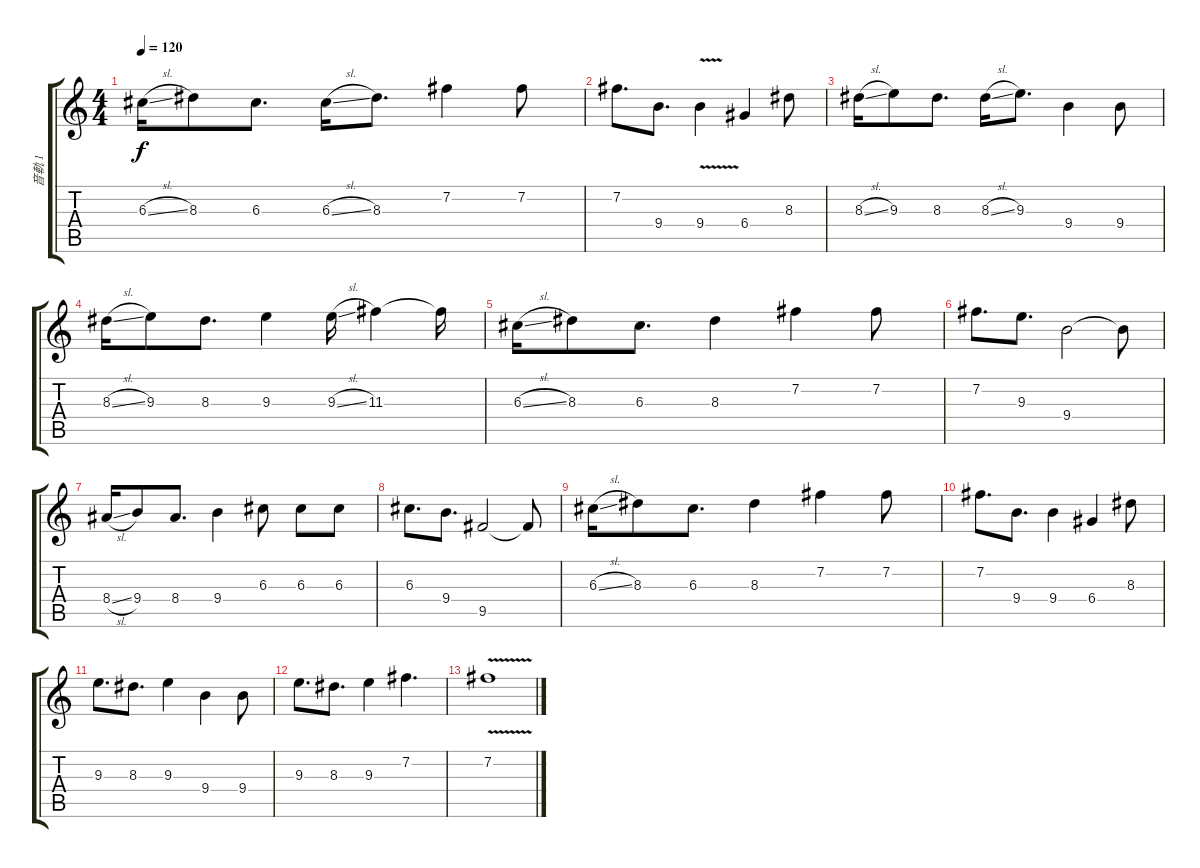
\track ("音軌 1" "音軌 1") {instrument overdrivenguitar}
\staff {score tabs}
\tuning (E4 B3 G3 D3 A2 E2) {hide}
\ts (4 4)
\tempo 120
\clef g2
\ks c
6.3{sl}.16{dy f} 8.3.8 6.3.8{d} 6.3{sl}.16 8.3.8{d} 7.2.4 7.2.8 |
7.2.8{d} 9.4.8{d} 9.4{v}.4 6.4.4 8.3.8 |
8.3{sl}.16 9.3.8 8.3.8{d} 8.3{sl}.16 9.3.8{d} 9.4.4 9.4.8 |
8.3{sl}.16 9.3.8 8.3.8{d} 9.3.4 9.3{sl}.16 11.3.4 11.3{t}.16 |
6.3{sl}.16 8.3.8 6.3.8{d} 8.3.4 7.2.4 7.2.8 |
7.2.8{d} 9.3.8{d} 9.4.2 9.4{t}.8 |
8.4{sl}.16 9.4.8 8.4.8{d} 9.4.4 6.3.8 6.3.8 6.3.8 |
6.3.8{d} 9.4.8{d} 9.5.2 9.5{t}.8 |
6.3{sl}.16 8.3.8 6.3.8{d} 8.3.4 7.2.4 7.2.8 |
7.2.8{d} 9.4.8{d} 9.4.4 6.4.4 8.3.8 |
9.3.8{d} 8.3.8{d} 9.3.4 9.4.4 9.4.8 |
9.3.8{d} 8.3.8{d} 9.3.4 7.2.4{d} |
7.2{v}.1
